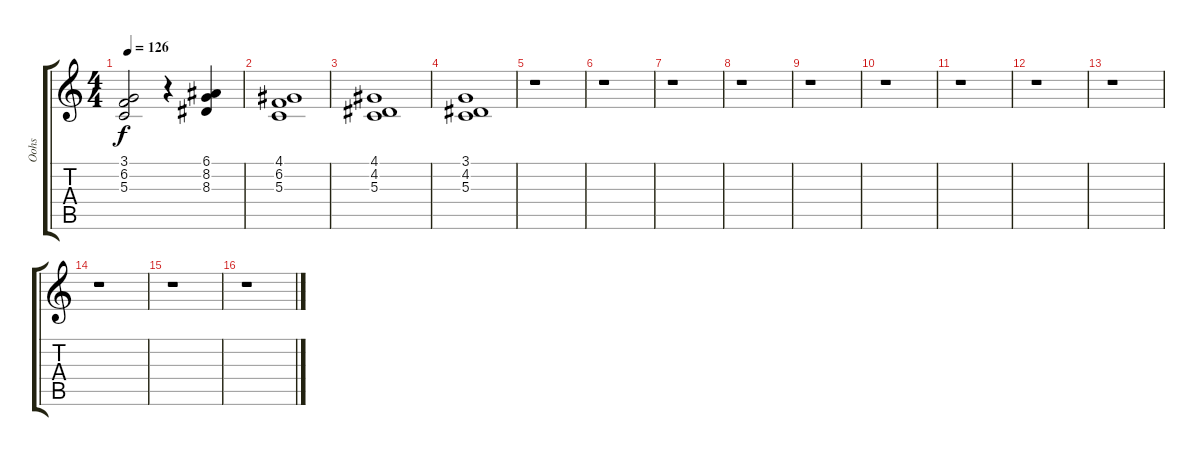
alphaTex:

\track ("Oohs" "Oohs") {instrument voiceoohs}
\staff {score tabs}
\tuning (E4 B3 G3 D3 A2 E2) {hide}
\ts (4 4)
\tempo 126
\clef g2
\ks c
(3.1{t} 6.2{t} 5.3{t}).2{dy f} r.4 (6.1 8.2 8.3).4 |
(4.1 6.2 5.3).1 |
(4.1 4.2 5.3).1 |
(3.1 4.2 5.3).1 |
r.1 |
r.1 |
r.1 |
r.1 |
r.1 |
r.1 |
r.1 |
r.1 |
r.1 |
r.1 |
r.1 |
r.1
